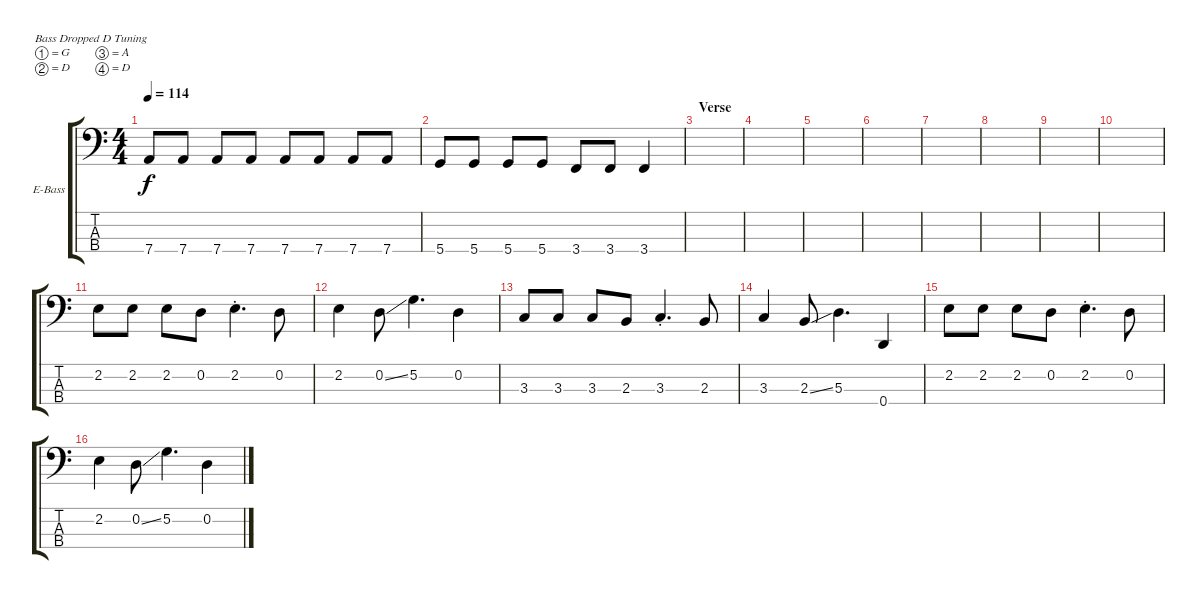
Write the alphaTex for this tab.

\defaultSystemsLayout 4
\bracketExtendMode groupsimilarinstruments
\firstSystemTrackNameOrientation horizontal
\otherSystemsTrackNameOrientation horizontal
\track ("Electric Bass" "E-Bass") {instrument electricbassfinger}
\staff {score tabs}
\tuning (G2 D2 A1 D1)
\ts (4 4)
\tempo 114
\clef f4
\ks c
7.4.8{dy f} 7.4.8 7.4.8 7.4.8 7.4.8 7.4.8 7.4.8 7.4.8 |
5.4.8 5.4.8 5.4.8 5.4.8 3.4.8 3.4.8 3.4.4 |
\section ("" "Verse")
|
|
|
|
|
|
|
|
2.2.8 2.2.8 2.2.8 0.2.8 2.2{st}.4{d} 0.2.8 |
2.2.4 0.2{ss}.8 5.2.4{d} 0.2.4 |
3.3.8 3.3.8 3.3.8 2.3.8 3.3{st}.4{d} 2.3.8 |
3.3.4 2.3{ss}.8 5.3.4{d} 0.4.4 |
2.2.8 2.2.8 2.2.8 0.2.8 2.2{st}.4{d} 0.2.8 |
2.2.4 0.2{ss}.8 5.2.4{d} 0.2.4
